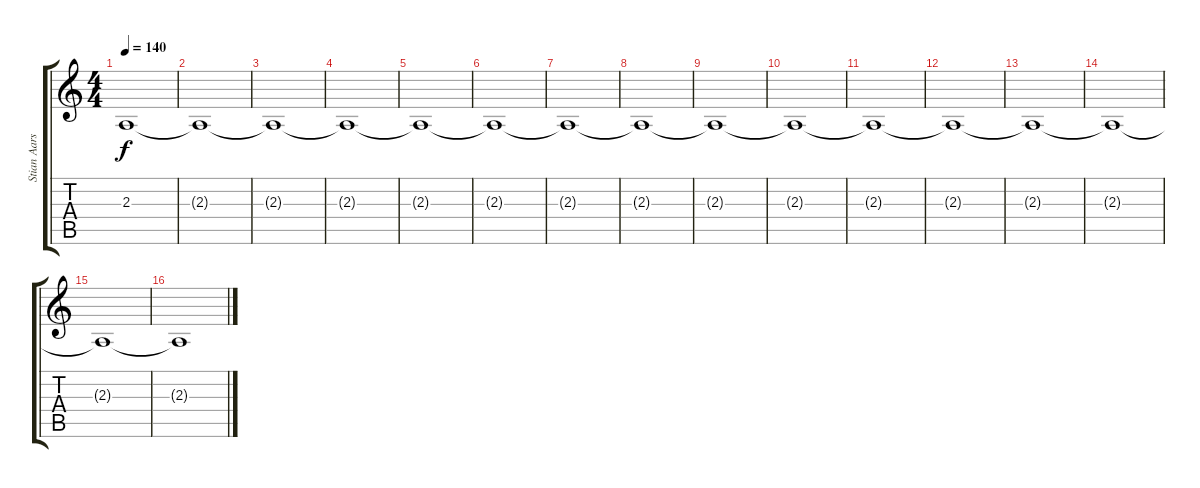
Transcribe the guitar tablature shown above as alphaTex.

\track ("Stian Aarstad" "Stian Aars") {instrument choiraahs}
\staff {score tabs}
\tuning (E4 B3 G3 D3 A2 E2) {hide}
\ts (4 4)
\tempo 140
\clef g2
\ks c
2.3{t}.1{dy f} |
2.3{t}.1 |
2.3{t}.1 |
2.3{t}.1 |
2.3{t}.1 |
2.3{t}.1 |
2.3{t}.1 |
2.3{t}.1 |
2.3{t}.1 |
2.3{t}.1 |
2.3{t}.1 |
2.3{t}.1 |
2.3{t}.1 |
2.3{t}.1 |
2.3{t}.1 |
2.3{t}.1
